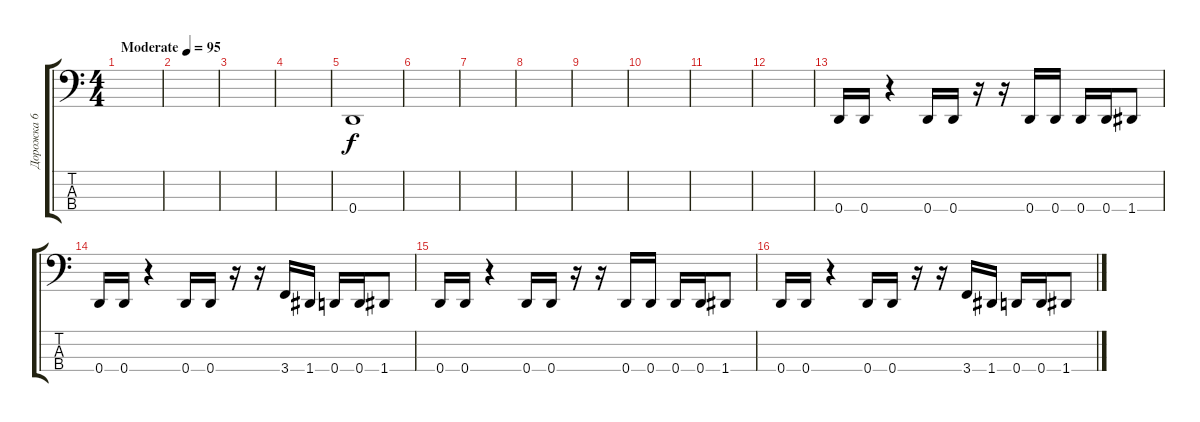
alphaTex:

\track ("Дорожка 6" "Дорожка 6") {instrument electricbassfinger}
\staff {score tabs}
\tuning (G2 D2 A1 D1) {hide}
\ts (4 4)
\tempo (95 "Moderate")
\clef f4
\ks c
|
|
|
|
0.4.1 |
|
|
|
|
|
|
|
0.4.16 0.4.16 r.4 0.4.16 0.4.16 r.16 r.16 0.4.16 0.4.16 0.4.16 0.4.16 1.4.8 |
0.4.16 0.4.16 r.4 0.4.16 0.4.16 r.16 r.16 3.4.16 1.4.16 0.4.16 0.4.16 1.4.8 |
0.4.16 0.4.16 r.4 0.4.16 0.4.16 r.16 r.16 0.4.16 0.4.16 0.4.16 0.4.16 1.4.8 |
0.4.16 0.4.16 r.4 0.4.16 0.4.16 r.16 r.16 3.4.16 1.4.16 0.4.16 0.4.16 1.4.8
